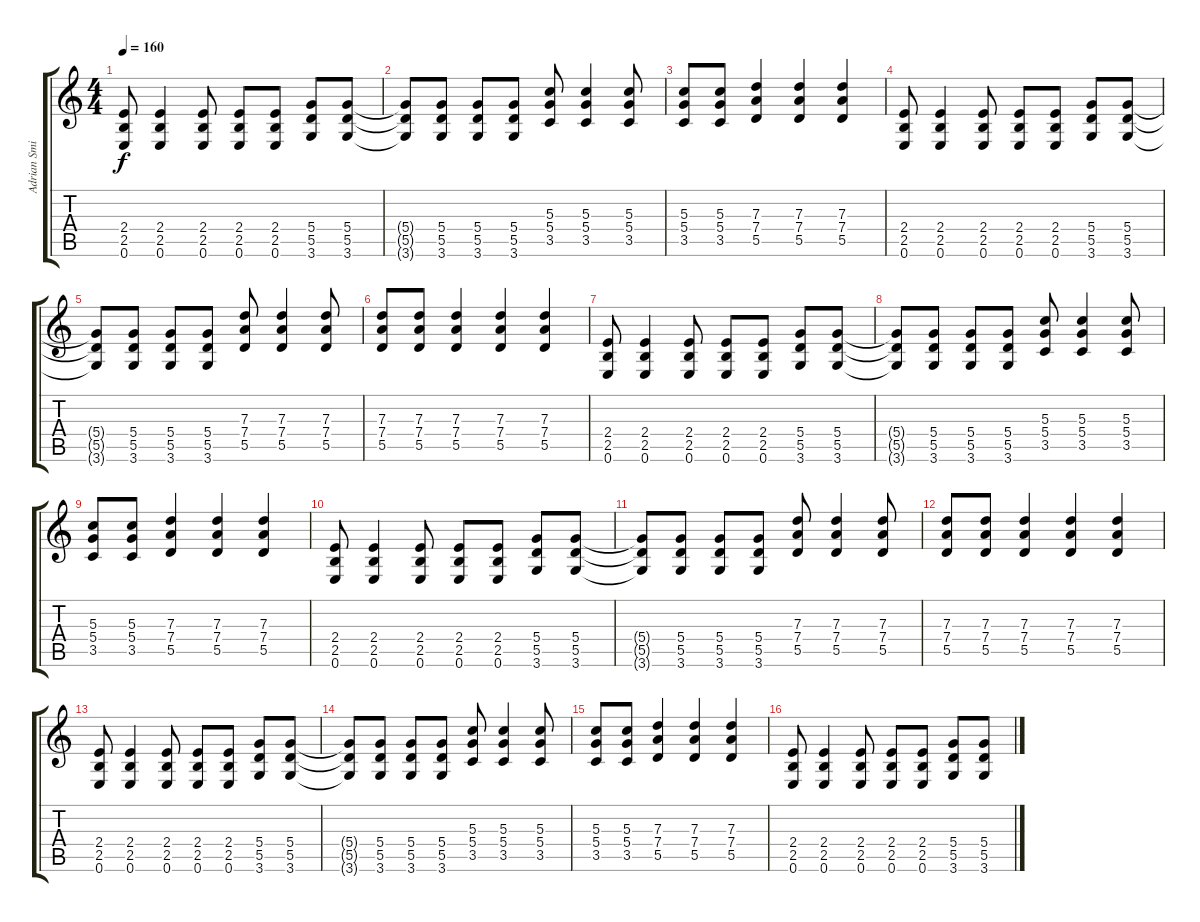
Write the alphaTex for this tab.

\track ("Adrian Smith" "Adrian Smi") {instrument electricguitarjazz}
\staff {score tabs}
\tuning (E4 B3 G3 D3 A2 E2) {hide}
\ts (4 4)
\tempo 160
\clef g2
\ks c
(2.4 2.5 0.6).8{dy f volume 14 instrument distortionguitar} (2.4 2.5 0.6).4 (2.4 2.5 0.6).8 (2.4 2.5 0.6).8 (2.4 2.5 0.6).8 (5.4 5.5 3.6).8 (5.4 5.5 3.6).8 |
(5.4{t} 5.5{t} 3.6{t}).8 (5.4 5.5 3.6).8 (5.4 5.5 3.6).8 (5.4 5.5 3.6).8 (5.3 5.4 3.5).8 (5.3 5.4 3.5).4 (5.3 5.4 3.5).8 |
(5.3 5.4 3.5).8 (5.3 5.4 3.5).8 (7.3 7.4 5.5).4 (7.3 7.4 5.5).4 (7.3 7.4 5.5).4 |
(2.4 2.5 0.6).8 (2.4 2.5 0.6).4 (2.4 2.5 0.6).8 (2.4 2.5 0.6).8 (2.4 2.5 0.6).8 (5.4 5.5 3.6).8 (5.4 5.5 3.6).8 |
(5.4{t} 5.5{t} 3.6{t}).8 (5.4 5.5 3.6).8 (5.4 5.5 3.6).8 (5.4 5.5 3.6).8 (7.3 7.4 5.5).8 (7.3 7.4 5.5).4 (7.3 7.4 5.5).8 |
(7.3 7.4 5.5).8 (7.3 7.4 5.5).8 (7.3 7.4 5.5).4 (7.3 7.4 5.5).4 (7.3 7.4 5.5).4 |
(2.4 2.5 0.6).8 (2.4 2.5 0.6).4 (2.4 2.5 0.6).8 (2.4 2.5 0.6).8 (2.4 2.5 0.6).8 (5.4 5.5 3.6).8 (5.4 5.5 3.6).8 |
(5.4{t} 5.5{t} 3.6{t}).8 (5.4 5.5 3.6).8 (5.4 5.5 3.6).8 (5.4 5.5 3.6).8 (5.3 5.4 3.5).8 (5.3 5.4 3.5).4 (5.3 5.4 3.5).8 |
(5.3 5.4 3.5).8 (5.3 5.4 3.5).8 (7.3 7.4 5.5).4 (7.3 7.4 5.5).4 (7.3 7.4 5.5).4 |
(2.4 2.5 0.6).8 (2.4 2.5 0.6).4 (2.4 2.5 0.6).8 (2.4 2.5 0.6).8 (2.4 2.5 0.6).8 (5.4 5.5 3.6).8 (5.4 5.5 3.6).8 |
(5.4{t} 5.5{t} 3.6{t}).8 (5.4 5.5 3.6).8 (5.4 5.5 3.6).8 (5.4 5.5 3.6).8 (7.3 7.4 5.5).8 (7.3 7.4 5.5).4 (7.3 7.4 5.5).8 |
(7.3 7.4 5.5).8 (7.3 7.4 5.5).8 (7.3 7.4 5.5).4 (7.3 7.4 5.5).4 (7.3 7.4 5.5).4 |
(2.4 2.5 0.6).8 (2.4 2.5 0.6).4 (2.4 2.5 0.6).8 (2.4 2.5 0.6).8 (2.4 2.5 0.6).8 (5.4 5.5 3.6).8 (5.4 5.5 3.6).8 |
(5.4{t} 5.5{t} 3.6{t}).8 (5.4 5.5 3.6).8 (5.4 5.5 3.6).8 (5.4 5.5 3.6).8 (5.3 5.4 3.5).8 (5.3 5.4 3.5).4 (5.3 5.4 3.5).8 |
(5.3 5.4 3.5).8 (5.3 5.4 3.5).8 (7.3 7.4 5.5).4 (7.3 7.4 5.5).4 (7.3 7.4 5.5).4 |
(2.4 2.5 0.6).8 (2.4 2.5 0.6).4 (2.4 2.5 0.6).8 (2.4 2.5 0.6).8 (2.4 2.5 0.6).8 (5.4 5.5 3.6).8 (5.4 5.5 3.6).8
